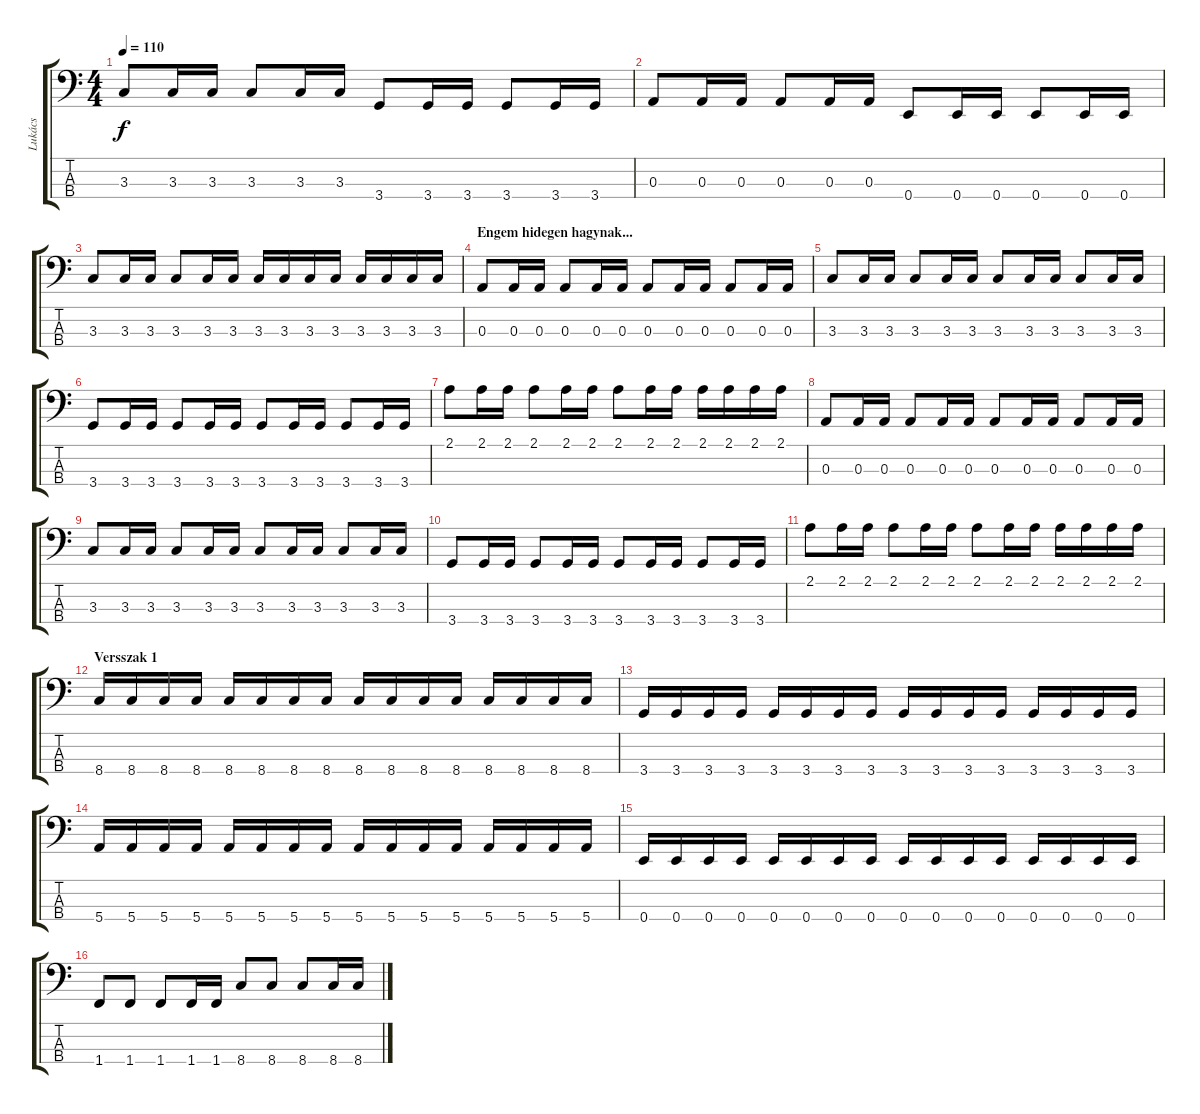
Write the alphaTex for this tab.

\track ("Lukács" "Lukács") {instrument electricbasspick}
\staff {score tabs}
\tuning (G2 D2 A1 E1) {hide}
\ts (4 4)
\tempo 110
\clef f4
\ks c
3.3.8{dy f} 3.3.16 3.3.16 3.3.8 3.3.16 3.3.16 3.4.8 3.4.16 3.4.16 3.4.8 3.4.16 3.4.16 |
0.3.8 0.3.16 0.3.16 0.3.8 0.3.16 0.3.16 0.4.8 0.4.16 0.4.16 0.4.8 0.4.16 0.4.16 |
3.3.8 3.3.16 3.3.16 3.3.8 3.3.16 3.3.16 3.3.16 3.3.16 3.3.16 3.3.16 3.3.16 3.3.16 3.3.16 3.3.16 |
\section ("" "Engem hidegen hagynak...")
0.3.8 0.3.16 0.3.16 0.3.8 0.3.16 0.3.16 0.3.8 0.3.16 0.3.16 0.3.8 0.3.16 0.3.16 |
3.3.8 3.3.16 3.3.16 3.3.8 3.3.16 3.3.16 3.3.8 3.3.16 3.3.16 3.3.8 3.3.16 3.3.16 |
3.4.8 3.4.16 3.4.16 3.4.8 3.4.16 3.4.16 3.4.8 3.4.16 3.4.16 3.4.8 3.4.16 3.4.16 |
2.1.8 2.1.16 2.1.16 2.1.8 2.1.16 2.1.16 2.1.8 2.1.16 2.1.16 2.1.16 2.1.16 2.1.16 2.1.16 |
0.3.8 0.3.16 0.3.16 0.3.8 0.3.16 0.3.16 0.3.8 0.3.16 0.3.16 0.3.8 0.3.16 0.3.16 |
3.3.8 3.3.16 3.3.16 3.3.8 3.3.16 3.3.16 3.3.8 3.3.16 3.3.16 3.3.8 3.3.16 3.3.16 |
3.4.8 3.4.16 3.4.16 3.4.8 3.4.16 3.4.16 3.4.8 3.4.16 3.4.16 3.4.8 3.4.16 3.4.16 |
2.1.8 2.1.16 2.1.16 2.1.8 2.1.16 2.1.16 2.1.8 2.1.16 2.1.16 2.1.16 2.1.16 2.1.16 2.1.16 |
\section ("" "Versszak 1")
8.4.16 8.4.16 8.4.16 8.4.16 8.4.16 8.4.16 8.4.16 8.4.16 8.4.16 8.4.16 8.4.16 8.4.16 8.4.16 8.4.16 8.4.16 8.4.16 |
3.4.16 3.4.16 3.4.16 3.4.16 3.4.16 3.4.16 3.4.16 3.4.16 3.4.16 3.4.16 3.4.16 3.4.16 3.4.16 3.4.16 3.4.16 3.4.16 |
5.4.16 5.4.16 5.4.16 5.4.16 5.4.16 5.4.16 5.4.16 5.4.16 5.4.16 5.4.16 5.4.16 5.4.16 5.4.16 5.4.16 5.4.16 5.4.16 |
0.4.16 0.4.16 0.4.16 0.4.16 0.4.16 0.4.16 0.4.16 0.4.16 0.4.16 0.4.16 0.4.16 0.4.16 0.4.16 0.4.16 0.4.16 0.4.16 |
1.4.8 1.4.8 1.4.8 1.4.16 1.4.16 8.4.8 8.4.8 8.4.8 8.4.16 8.4.16
